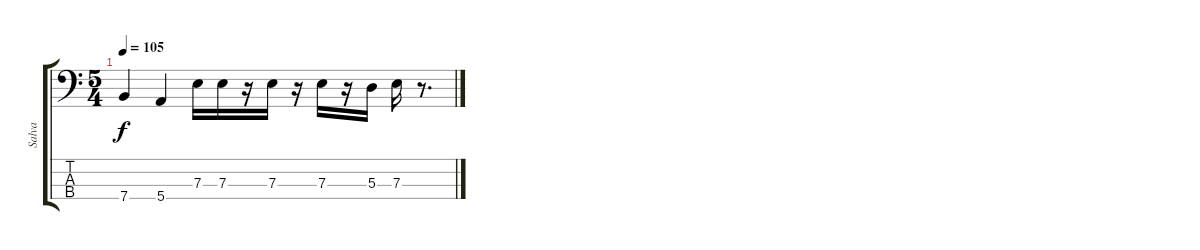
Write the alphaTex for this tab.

\track ("Salva" "Salva") {instrument electricbassfinger}
\staff {score tabs}
\tuning (G2 D2 A1 E1) {hide}
\ts (5 4)
\tempo 105
\clef f4
\ks c
7.4.4{dy f} 5.4.4 7.3.16 7.3.16 r.16 7.3.16 r.16 7.3.16 r.16 5.3.16 7.3.16 r.8{d}
